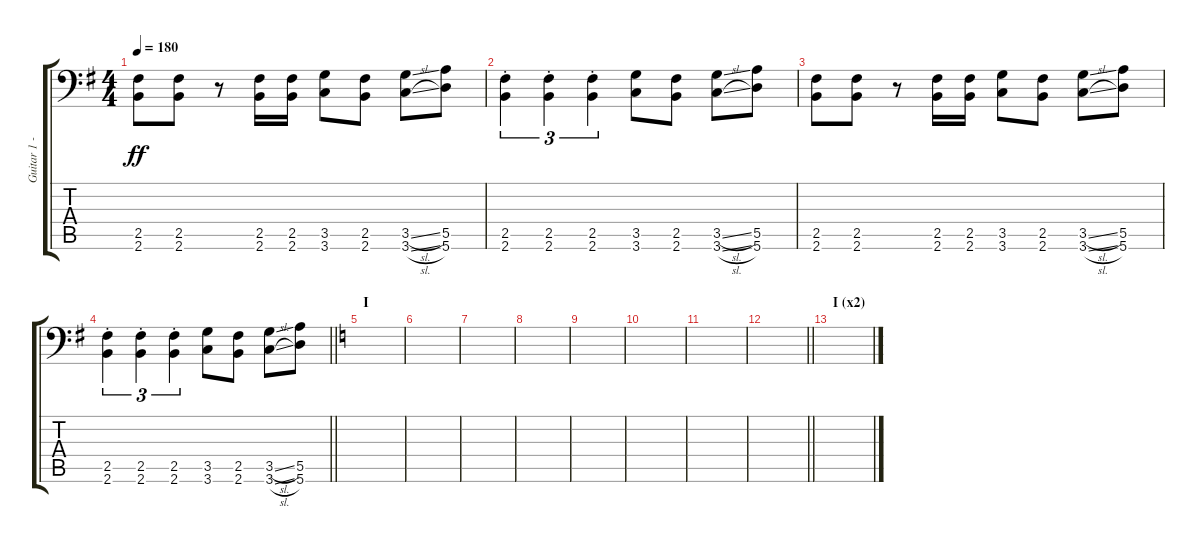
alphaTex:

\track ("Guitar 1 - Uruha" "Guitar 1 -") {instrument distortionguitar}
\staff {score tabs}
\tuning (B3 Gb3 D3 A2 E2 A1) {hide}
\ts (4 4)
\tempo 180
\clef f4
\ks g
(2.5 2.6).8{dy ff} (2.5 2.6).8 r.8 (2.5 2.6).16 (2.5 2.6).16 (3.5 3.6).8 (2.5 2.6).8 (3.5{sl} 3.6{sl}).8 (5.5 5.6).8 |
(2.5{st} 2.6{st}).4{tu (3 2)} (2.5{st} 2.6{st}).4{tu (3 2)} (2.5{st} 2.6{st}).4{tu (3 2)} (3.5 3.6).8 (2.5 2.6).8 (3.5{sl} 3.6{sl}).8 (5.5 5.6).8 |
(2.5 2.6).8 (2.5 2.6).8 r.8 (2.5 2.6).16 (2.5 2.6).16 (3.5 3.6).8 (2.5 2.6).8 (3.5{sl} 3.6{sl}).8 (5.5 5.6).8 |
\barLineRight lightlight
(2.5{st} 2.6{st}).4{tu (3 2)} (2.5{st} 2.6{st}).4{tu (3 2)} (2.5{st} 2.6{st}).4{tu (3 2)} (3.5 3.6).8 (2.5 2.6).8 (3.5{sl} 3.6{sl}).8 (5.5 5.6).8 |
\section ("" "I")
\ks c
|
|
|
|
|
|
|
\barLineRight lightlight
|
\section ("" "I (x2)")
